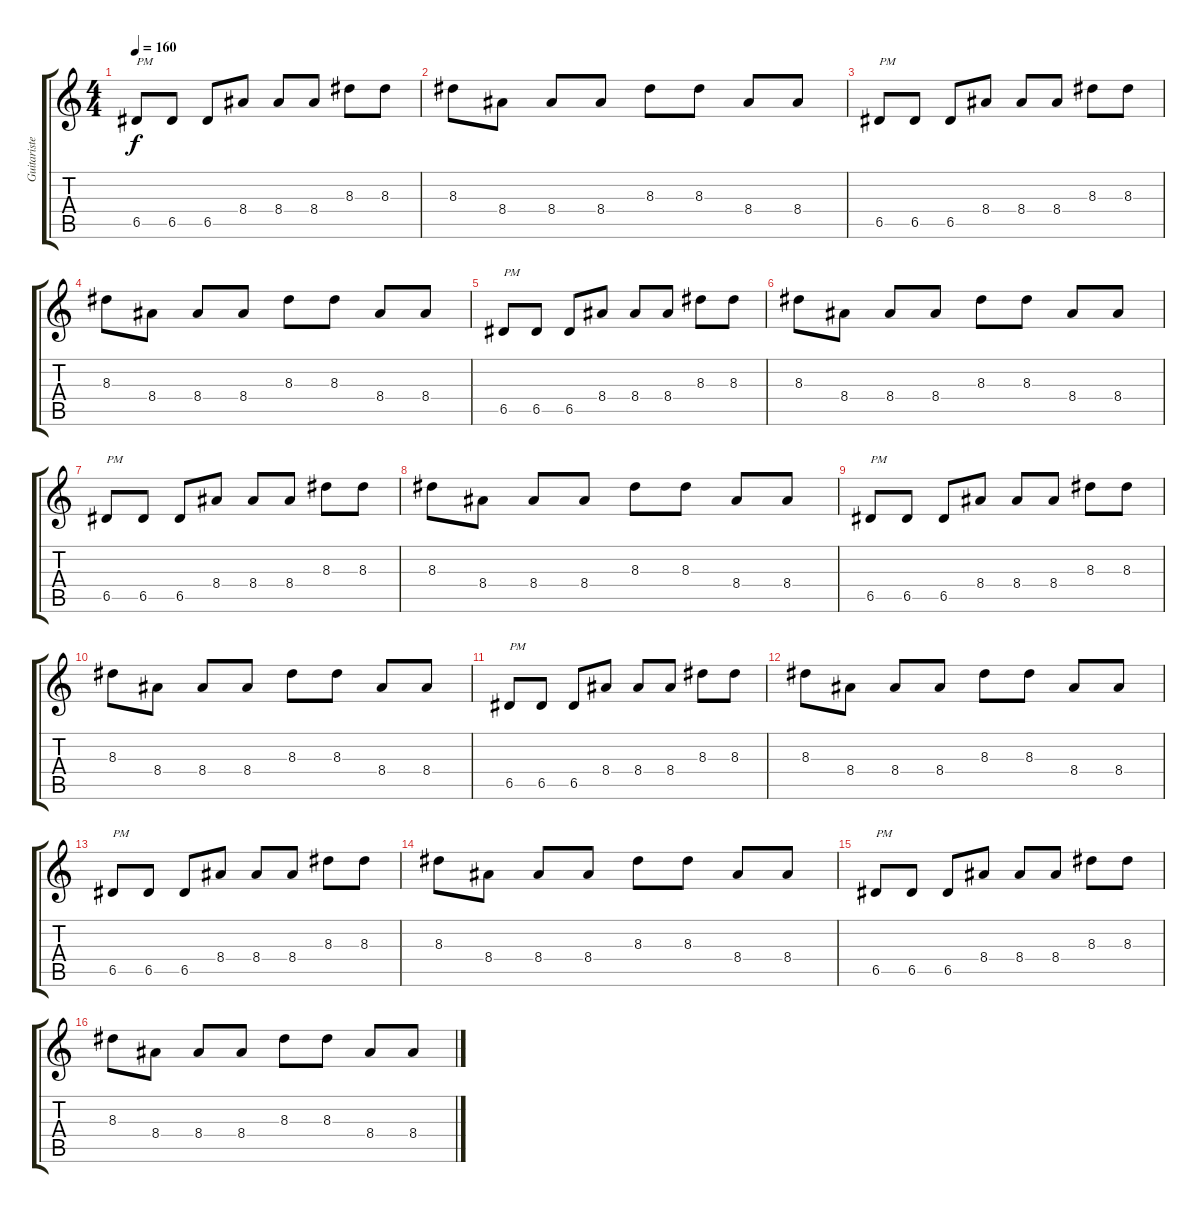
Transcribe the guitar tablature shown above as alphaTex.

\track ("Guitariste de G.C" "Guitariste") {instrument distortionguitar}
\staff {score tabs}
\tuning (E4 B3 G3 D3 A2 D2) {hide}
\ts (4 4)
\tempo 160
\clef g2
\ks c
6.5.8{txt "PM" dy f} 6.5.8 6.5.8 8.4.8 8.4.8 8.4.8 8.3.8 8.3.8 |
8.3.8 8.4.8 8.4.8 8.4.8 8.3.8 8.3.8 8.4.8 8.4.8 |
6.5.8{txt "PM"} 6.5.8 6.5.8 8.4.8 8.4.8 8.4.8 8.3.8 8.3.8 |
8.3.8 8.4.8 8.4.8 8.4.8 8.3.8 8.3.8 8.4.8 8.4.8 |
6.5.8{txt "PM"} 6.5.8 6.5.8 8.4.8 8.4.8 8.4.8 8.3.8 8.3.8 |
8.3.8 8.4.8 8.4.8 8.4.8 8.3.8 8.3.8 8.4.8 8.4.8 |
6.5.8{txt "PM"} 6.5.8 6.5.8 8.4.8 8.4.8 8.4.8 8.3.8 8.3.8 |
8.3.8 8.4.8 8.4.8 8.4.8 8.3.8 8.3.8 8.4.8 8.4.8 |
6.5.8{txt "PM"} 6.5.8 6.5.8 8.4.8 8.4.8 8.4.8 8.3.8 8.3.8 |
8.3.8 8.4.8 8.4.8 8.4.8 8.3.8 8.3.8 8.4.8 8.4.8 |
6.5.8{txt "PM"} 6.5.8 6.5.8 8.4.8 8.4.8 8.4.8 8.3.8 8.3.8 |
8.3.8 8.4.8 8.4.8 8.4.8 8.3.8 8.3.8 8.4.8 8.4.8 |
6.5.8{txt "PM"} 6.5.8 6.5.8 8.4.8 8.4.8 8.4.8 8.3.8 8.3.8 |
8.3.8 8.4.8 8.4.8 8.4.8 8.3.8 8.3.8 8.4.8 8.4.8 |
6.5.8{txt "PM"} 6.5.8 6.5.8 8.4.8 8.4.8 8.4.8 8.3.8 8.3.8 |
8.3.8 8.4.8 8.4.8 8.4.8 8.3.8 8.3.8 8.4.8 8.4.8
